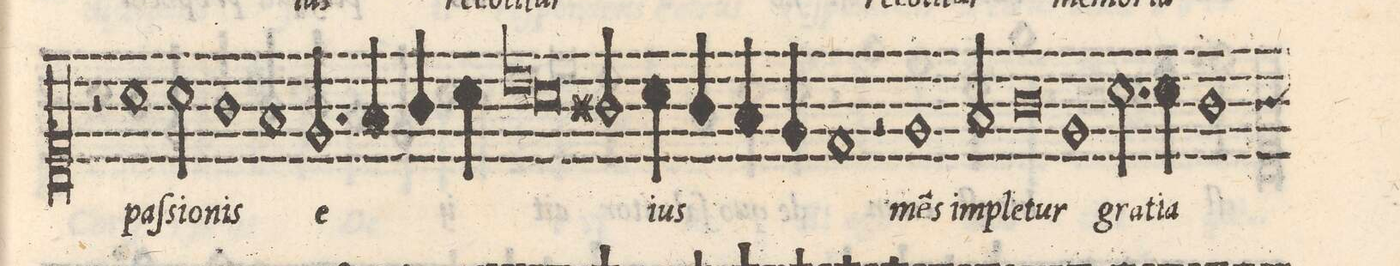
**kern	**text
*I"CANTVS	*
*clefC1	*
*k[]	*
*met(C|)	*
*M2/1	*
2r	.
1a\	paſ-
=25-	=25-
2a\	-si-
1g	-o-
=26-	=26-
1f	-nis
2.e/	e-
4f/	.
=27-	=27-
4g/	.
4a\	.
*lig	*
1b	.
1a\	.
=28-	=28-
*Xlig	*
2g#X/	.
4a\	-ius
4gny/	.
4f/	.
4e/	.
=29-	=29-
1d	.
2r	.
1e/	me(n)s
=30-	=30-
2f/	im-
0g	-ple-
=31-	=31-
1e	-tur
=32-	=32-
2.a\	gra-
4a\	-ti-
1g	-a
*custos:g	*
=33-	=33-
*-	*-
